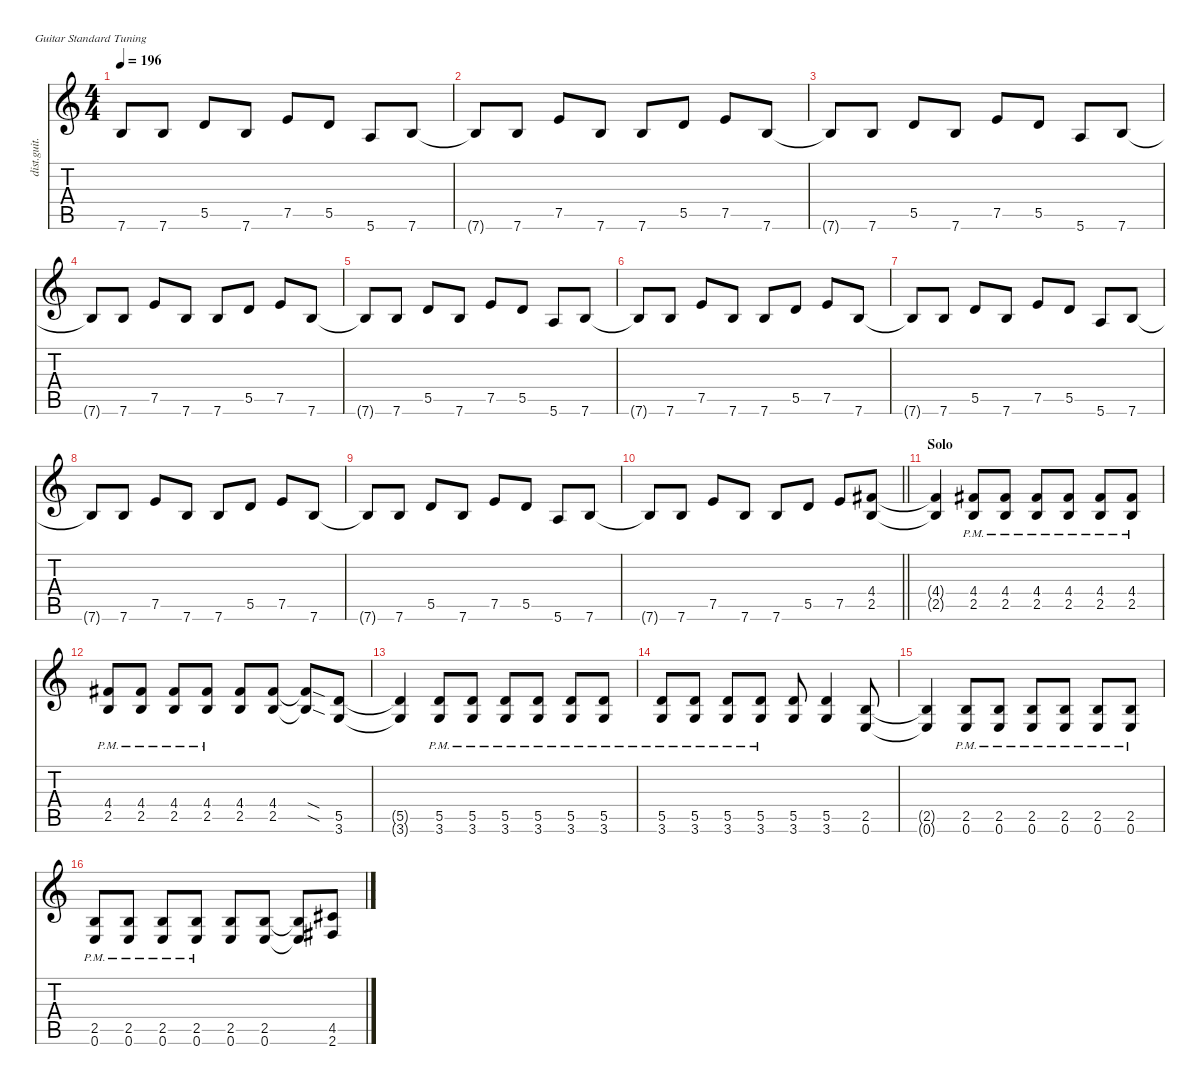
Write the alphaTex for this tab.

\defaultSystemsLayout 4
\hideDynamics
\bracketExtendMode nobrackets
\track ("Mustaine" "dist.guit.") {instrument distortionguitar}
\staff {score tabs}
\tuning (E4 B3 G3 D3 A2 E2)
\ts (4 4)
\tempo 196
\clef g2
\ks c
7.6{t}.8{dy f beam Up} 7.6.8{beam Up} 5.5.8{beam Up} 7.6.8{beam Up} 7.5.8{beam Up} 5.5.8{beam Up} 5.6.8{beam Up} 7.6.8{beam Up} |
7.6{t}.8{beam Up} 7.6.8{beam Up} 7.5.8{beam Up} 7.6.8{beam Up} 7.6.8{beam Up} 5.5.8{beam Up} 7.5.8{beam Up} 7.6.8{beam Up} |
7.6{t}.8{beam Up} 7.6.8{beam Up} 5.5.8{beam Up} 7.6.8{beam Up} 7.5.8{beam Up} 5.5.8{beam Up} 5.6.8{beam Up} 7.6.8{beam Up} |
7.6{t}.8{beam Up} 7.6.8{beam Up} 7.5.8{beam Up} 7.6.8{beam Up} 7.6.8{beam Up} 5.5.8{beam Up} 7.5.8{beam Up} 7.6.8{beam Up} |
7.6{t}.8{beam Up} 7.6.8{beam Up} 5.5.8{beam Up} 7.6.8{beam Up} 7.5.8{beam Up} 5.5.8{beam Up} 5.6.8{beam Up} 7.6.8{beam Up} |
7.6{t}.8{beam Up} 7.6.8{beam Up} 7.5.8{beam Up} 7.6.8{beam Up} 7.6.8{beam Up} 5.5.8{beam Up} 7.5.8{beam Up} 7.6.8{beam Up} |
7.6{t}.8{beam Up} 7.6.8{beam Up} 5.5.8{beam Up} 7.6.8{beam Up} 7.5.8{beam Up} 5.5.8{beam Up} 5.6.8{beam Up} 7.6.8{beam Up} |
7.6{t}.8{beam Up} 7.6.8{beam Up} 7.5.8{beam Up} 7.6.8{beam Up} 7.6.8{beam Up} 5.5.8{beam Up} 7.5.8{beam Up} 7.6.8{beam Up} |
7.6{t}.8{beam Up} 7.6.8{beam Up} 5.5.8{beam Up} 7.6.8{beam Up} 7.5.8{beam Up} 5.5.8{beam Up} 5.6.8{beam Up} 7.6.8{beam Up} |
\barLineRight lightlight
7.6{t}.8{beam Up} 7.6.8{beam Up} 7.5.8{beam Up} 7.6.8{beam Up} 7.6.8{beam Up} 5.5.8{beam Up} 7.5.8{beam Up} (4.4{acc #} 2.5).8{beam Up} |
\section ("" "Solo")
(4.4{t acc #} 2.5{t}).4{beam Up} (4.4{pm acc #} 2.5{pm}).8{beam Up} (4.4{pm acc #} 2.5{pm}).8{beam Up} (4.4{pm acc #} 2.5{pm}).8{beam Up} (4.4{pm acc #} 2.5{pm}).8{beam Up} (4.4{pm acc #} 2.5{pm}).8{beam Up} (4.4{pm acc #} 2.5{pm}).8{beam Up} |
(4.4{pm acc #} 2.5{pm}).8{beam Up} (4.4{pm acc #} 2.5{pm}).8{beam Up} (4.4{pm acc #} 2.5{pm}).8{beam Up} (4.4{pm acc #} 2.5{pm}).8{beam Up} (4.4{acc #} 2.5).8{beam Up} (4.4{acc #} 2.5).8{beam Up} (4.4{sod t acc #} 2.5{sod t}).8{beam Up} (5.5 3.6).8{beam Up} |
(5.5{t} 3.6{t}).4{beam Up} (5.5{pm} 3.6{pm}).8{beam Up} (5.5{pm} 3.6{pm}).8{beam Up} (5.5{pm} 3.6{pm}).8{beam Up} (5.5{pm} 3.6{pm}).8{beam Up} (5.5{pm} 3.6{pm}).8{beam Up} (5.5{pm} 3.6{pm}).8{beam Up} |
(5.5{pm} 3.6{pm}).8{beam Up} (5.5{pm} 3.6{pm}).8{beam Up} (5.5{pm} 3.6{pm}).8{beam Up} (5.5{pm} 3.6{pm}).8{beam Up} (5.5 3.6).8{beam Up} (5.5 3.6).4{beam Up} (2.5 0.6).8{beam Up} |
(2.5{t} 0.6{t}).4{beam Up} (2.5{pm} 0.6{pm}).8{beam Up} (2.5{pm} 0.6{pm}).8{beam Up} (2.5{pm} 0.6{pm}).8{beam Up} (2.5{pm} 0.6{pm}).8{beam Up} (2.5{pm} 0.6{pm}).8{beam Up} (2.5{pm} 0.6{pm}).8{beam Up} |
(2.5{pm} 0.6{pm}).8{beam Up} (2.5{pm} 0.6{pm}).8{beam Up} (2.5{pm} 0.6{pm}).8{beam Up} (2.5{pm} 0.6{pm}).8{beam Up} (2.5 0.6).8{beam Up} (2.5 0.6).8{beam Up} (2.5{t} 0.6{t}).8{beam Up} (4.5{acc #} 2.6{acc #}).8{beam Up}
